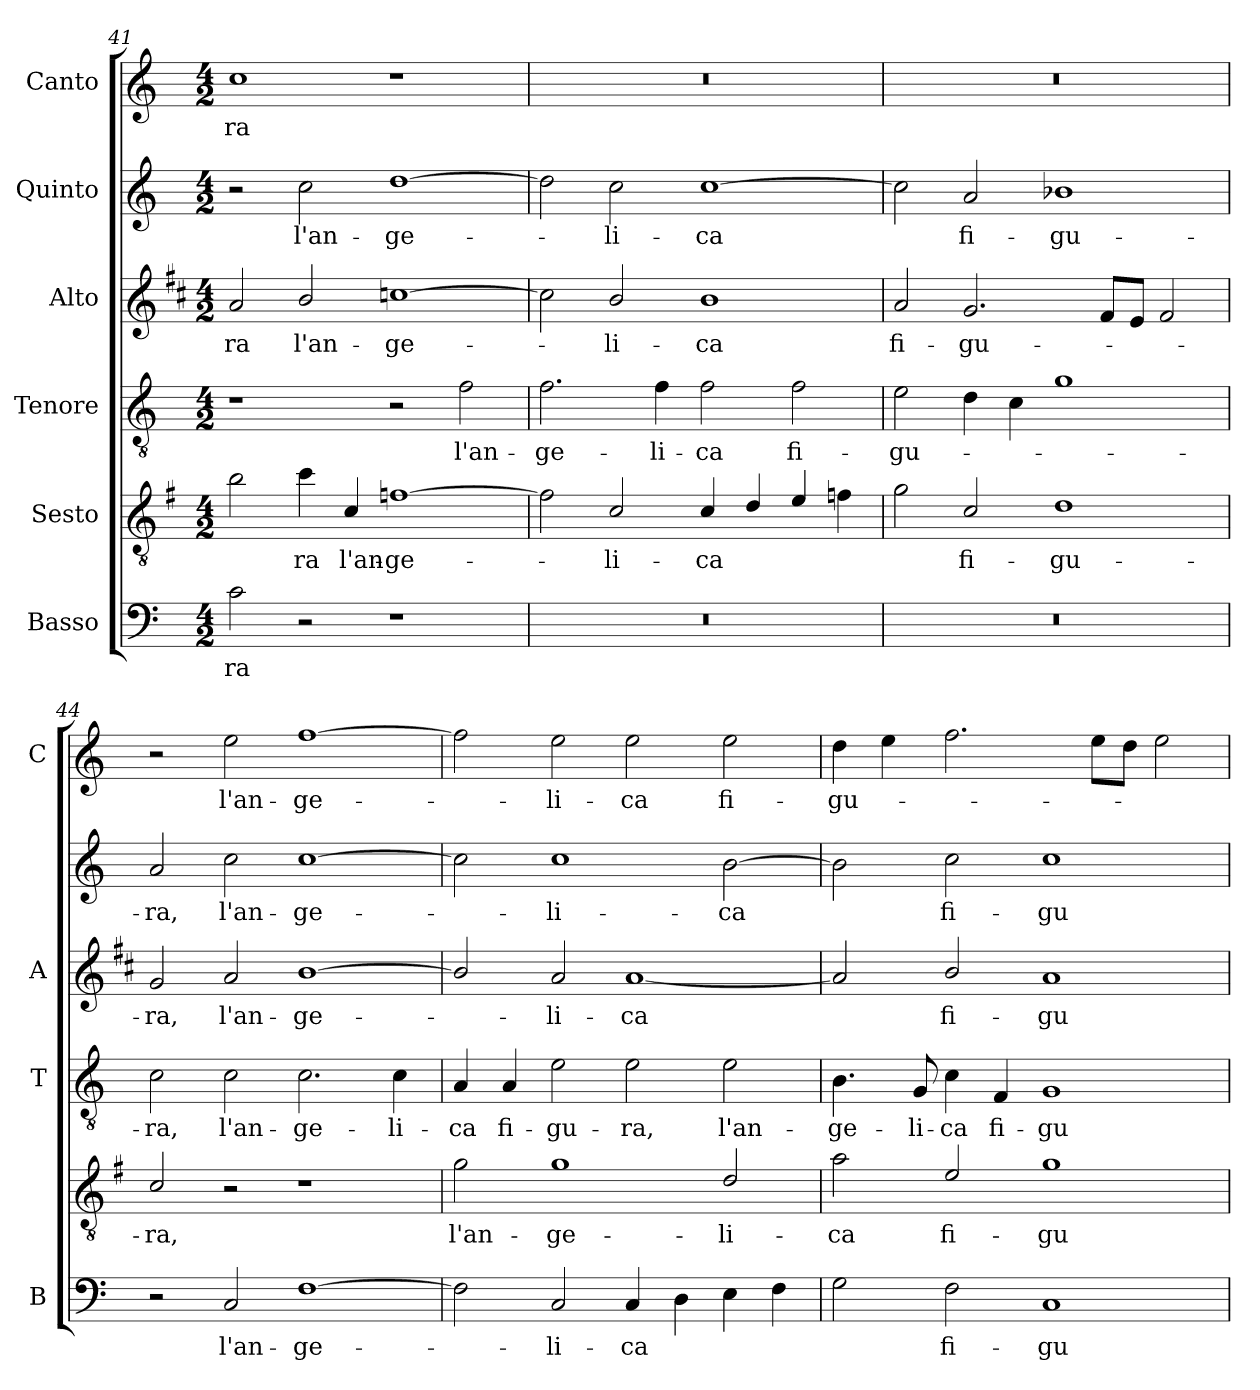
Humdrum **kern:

**kern	**text	**kern	**text	**kern	**text	**kern	**text	**kern	**text	**kern	**text
*part6	*part6	*part5	*part5	*part4	*part4	*part3	*part3	*part2	*part2	*part1	*part1
*staff6	*staff6	*staff5	*staff5	*staff4	*staff4	*staff3	*staff3	*staff2	*staff2	*staff1	*staff1
*I"Basso	*	*I"Sesto	*	*I"Tenore	*	*I"Alto	*	*I"Quinto	*	*I"Canto	*
*I'B	*	*	*	*I'T	*	*I'A	*	*	*	*I'C	*
*clefF4	*	*clefGv2	*	*clefGv2	*	*clefG2	*	*clefG2	*	*clefG2	*
*	*	*ITrd4c7	*	*	*	*ITrd1c2	*	*	*	*	*
*k[]	*	*k[]	*	*k[]	*	*k[]	*	*k[]	*	*k[]	*
*C:	*	*C:	*	*C:	*	*C:	*	*C:	*	*C:	*
*M4/2	*	*M4/2	*	*M4/2	*	*M4/2	*	*M4/2	*	*M4/2	*
=41	=41	=41	=41	=41	=41	=41	=41	=41	=41	=41	=41
!	!LO:LY:b	!	!	!	!	!	!LO:LY:b	!	!	!	!LO:LY:b
2c\	-ra	2e\	.	1r	.	2g/	-ra	2r	.	1cc	-ra
!	!	!	!LO:LY:b	!	!	!	!LO:LY:b	!	!LO:LY:b	!	!
2r	.	4f\	-ra	.	.	2a/	l'an-	2cc\	l'an-	.	.
!	!	!	!LO:LY:b	!	!	!	!	!	!	!	!
.	.	4F/	l'an-	.	.	.	.	.	.	.	.
!	!	!	!LO:LY:b	!	!	!	!LO:LY:b	!	!LO:LY:b	!	!
1r	.	[1B-X	-ge-	2r	.	[1b-X	-ge-	[1dd	-ge-	1r	.
!	!	!	!	!	!LO:LY:b	!	!	!	!	!	!
.	.	.	.	2f\	l'an-	.	.	.	.	.	.
!!LO:LB:g=z
=42	=42	=42	=42	=42	=42	=42	=42	=42	=42	=42	=42
!	!	!	!	!	!LO:LY:b	!	!	!	!	!	!
0r	.	2B-\]	.	2.f\	-ge-	2b-\]	.	2dd\]	.	0r	.
!	!	!	!LO:LY:b	!	!	!	!LO:LY:b	!	!LO:LY:b	!	!
.	.	2F/	-li-	.	.	2a/	-li-	2cc\	-li-	.	.
!	!	!	!	!	!LO:LY:b	!	!	!	!	!	!
.	.	.	.	4f\	-li-	.	.	.	.	.	.
!	!	!	!LO:LY:b	!	!LO:LY:b	!	!LO:LY:b	!	!LO:LY:b	!	!
.	.	4F/	-ca	2f\	-ca	1a	-ca	[1cc	-ca	.	.
.	.	4G/	.	.	.	.	.	.	.	.	.
!	!	!	!	!	!LO:LY:b	!	!	!	!	!	!
.	.	4A/	.	2f\	fi-	.	.	.	.	.	.
.	.	4B-X\	.	.	.	.	.	.	.	.	.
=43	=43	=43	=43	=43	=43	=43	=43	=43	=43	=43	=43
!	!	!	!	!	!LO:LY:b	!	!LO:LY:b	!	!	!	!
0r	.	2c\	.	2e\	-gu-	2g/	fi-	2cc\]	.	0r	.
!	!	!	!LO:LY:b	!	!	!	!LO:LY:b	!	!LO:LY:b	!	!
.	.	2F/	fi-	4d\	.	2.f/	-gu-	2a/	fi-	.	.
.	.	.	.	4c\	.	.	.	.	.	.	.
!	!	!	!LO:LY:b	!	!	!	!	!	!LO:LY:b	!	!
.	.	1G	-gu-	1g	.	.	.	1b-X	-gu-	.	.
.	.	.	.	.	.	8e/L	.	.	.	.	.
.	.	.	.	.	.	8d/J	.	.	.	.	.
.	.	.	.	.	.	2e/	.	.	.	.	.
=44	=44	=44	=44	=44	=44	=44	=44	=44	=44	=44	=44
!	!	!	!LO:LY:b	!	!LO:LY:b	!	!LO:LY:b	!	!LO:LY:b	!	!
2r	.	2F/	-ra,	2c\	-ra,	2f/	-ra,	2a/	-ra,	2r	.
!	!LO:LY:b	!	!	!	!LO:LY:b	!	!LO:LY:b	!	!LO:LY:b	!	!LO:LY:b
2C/	l'an-	2r	.	2c\	l'an-	2g/	l'an-	2cc\	l'an-	2ee\	l'an-
!	!LO:LY:b	!	!	!	!LO:LY:b	!	!LO:LY:b	!	!LO:LY:b	!	!LO:LY:b
[1F	-ge-	1r	.	2.c\	-ge-	[1a	-ge-	[1cc	-ge-	[1ff	-ge-
!	!	!	!	!	!LO:LY:b	!	!	!	!	!	!
.	.	.	.	4c\	-li-	.	.	.	.	.	.
=45	=45	=45	=45	=45	=45	=45	=45	=45	=45	=45	=45
!	!	!	!LO:LY:b	!	!LO:LY:b	!	!	!	!	!	!
2F\]	.	2c\	l'an-	4A/	-ca	2a/]	.	2cc\]	.	2ff\]	.
!	!	!	!	!	!LO:LY:b	!	!	!	!	!	!
.	.	.	.	4A/	fi-	.	.	.	.	.	.
!	!LO:LY:b	!	!LO:LY:b	!	!LO:LY:b	!	!LO:LY:b	!	!LO:LY:b	!	!LO:LY:b
2C/	-li-	1c	-ge-	2e\	-gu-	2g/	-li-	1cc	-li-	2ee\	-li-
!	!LO:LY:b	!	!	!	!LO:LY:b	!	!LO:LY:b	!	!	!	!LO:LY:b
4C/	-ca	.	.	2e\	-ra,	[1g	-ca	.	.	2ee\	-ca
4D\	.	.	.	.	.	.	.	.	.	.	.
!	!	!	!LO:LY:b	!	!LO:LY:b	!	!	!	!LO:LY:b	!	!LO:LY:b
4E\	.	2G/	-li-	2e\	l'an-	.	.	[2b\	-ca	2ee\	fi-
4F\	.	.	.	.	.	.	.	.	.	.	.
=46	=46	=46	=46	=46	=46	=46	=46	=46	=46	=46	=46
!	!	!	!LO:LY:b	!	!LO:LY:b	!	!	!	!	!	!LO:LY:b
2G\	.	2d\	-ca	4.B\	-ge-	2g/]	.	2b\]	.	4dd\	-gu-
.	.	.	.	.	.	.	.	.	.	4ee\	.
!	!	!	!	!	!LO:LY:b	!	!	!	!	!	!
.	.	.	.	8G/	-li-	.	.	.	.	.	.
!	!LO:LY:b	!	!LO:LY:b	!	!LO:LY:b	!	!LO:LY:b	!	!LO:LY:b	!	!
2F\	fi-	2A/	fi-	4c\	-ca	2a/	fi-	2cc\	fi-	2.ff\	.
!	!	!	!	!	!LO:LY:b	!	!	!	!	!	!
.	.	.	.	4F/	fi-	.	.	.	.	.	.
!	!LO:LY:b	!	!LO:LY:b	!	!LO:LY:b	!	!LO:LY:b	!	!LO:LY:b	!	!
1C	-gu-	1c	-gu-	1G	-gu-	1g	-gu-	1cc	-gu-	.	.
.	.	.	.	.	.	.	.	.	.	8ee\L	.
.	.	.	.	.	.	.	.	.	.	8dd\J	.
.	.	.	.	.	.	.	.	.	.	2ee\	.
=	=	=	=	=	=	=	=	=	=	=	=
*-	*-	*-	*-	*-	*-	*-	*-	*-	*-	*-	*-
